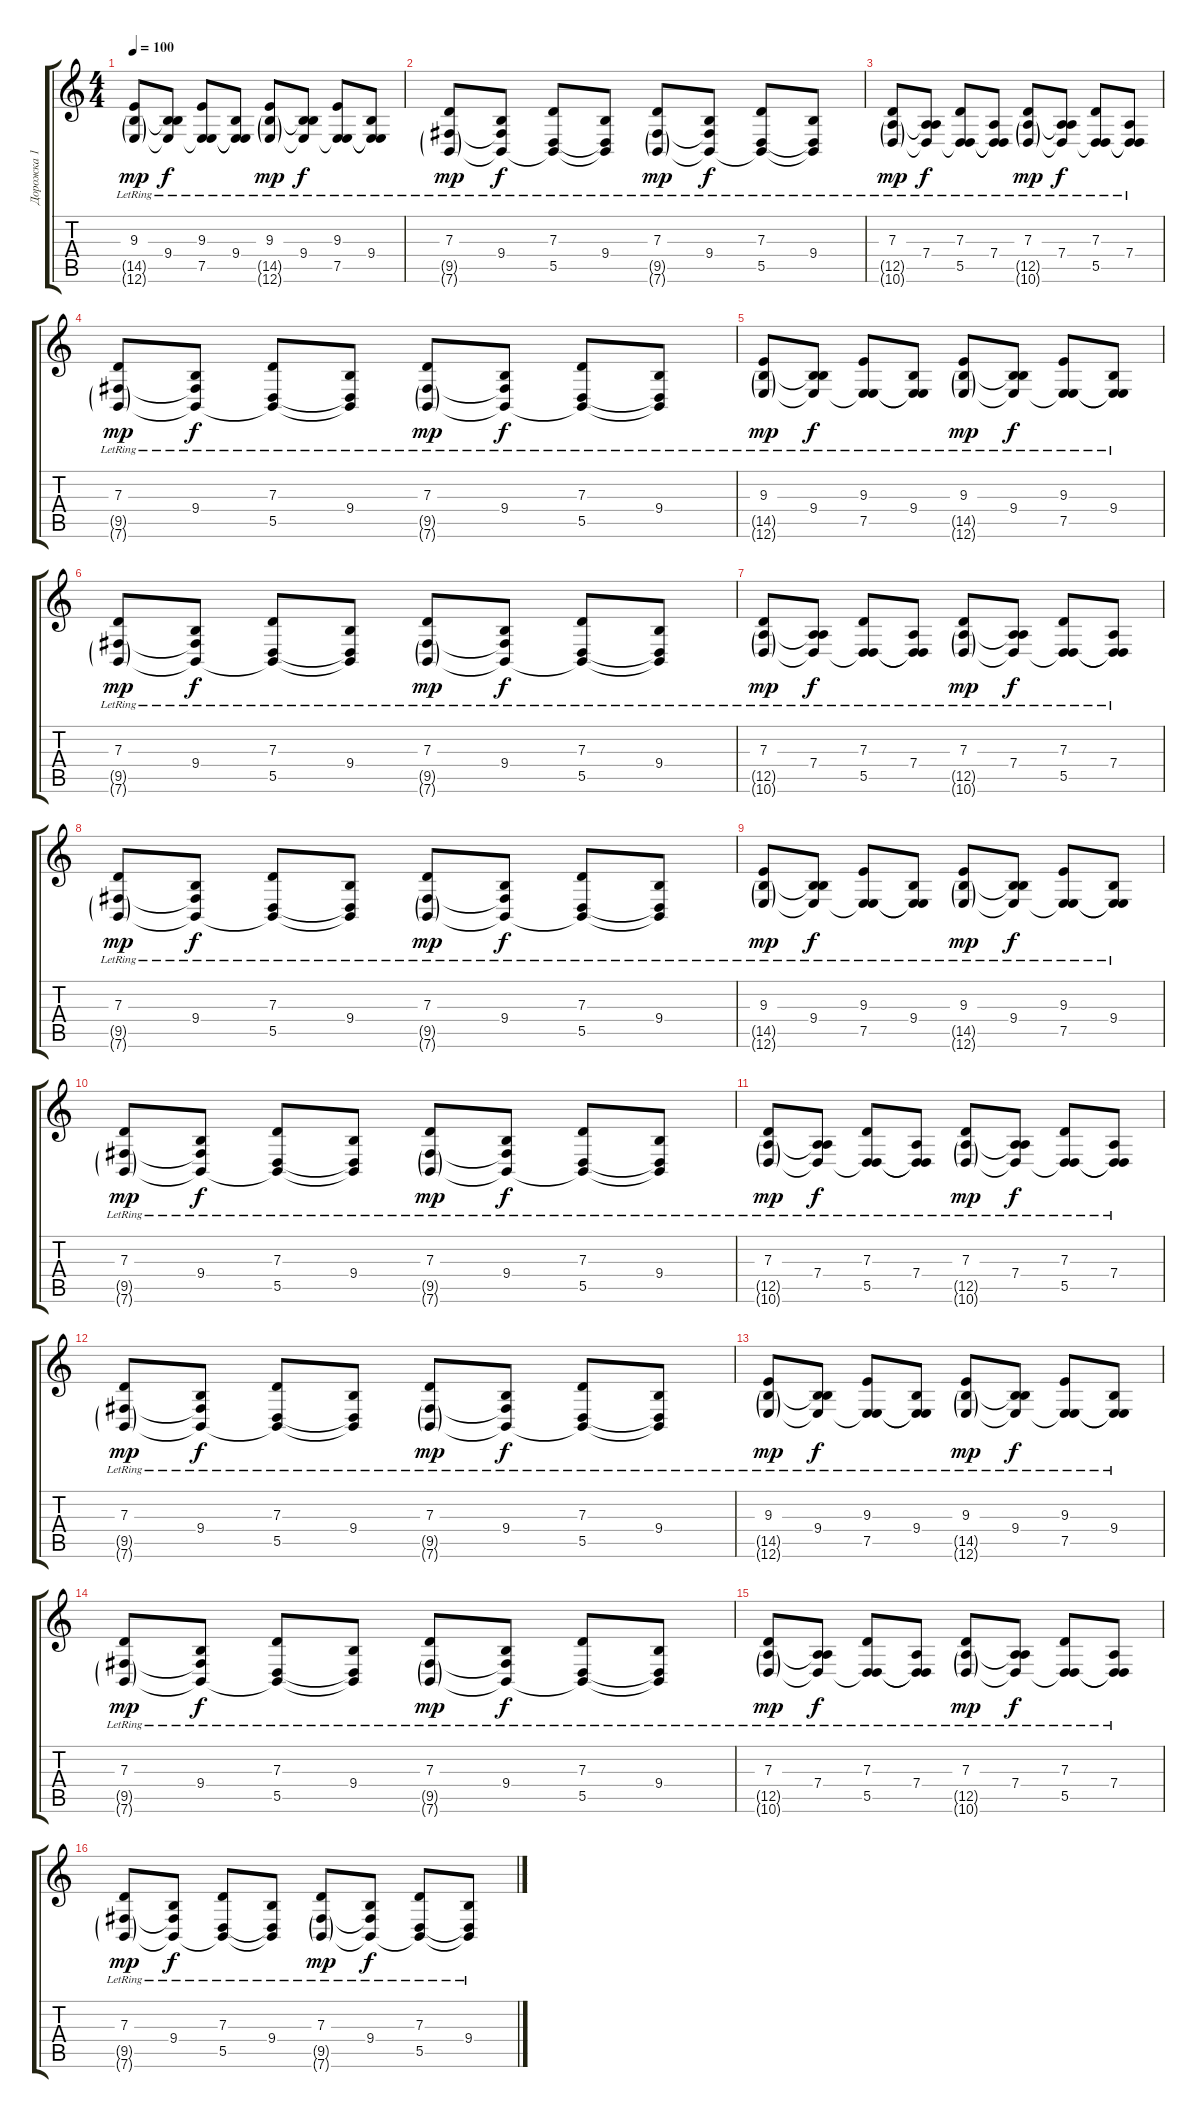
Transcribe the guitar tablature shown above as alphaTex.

\track ("Дорожка 1" "Дорожка 1") {instrument acousticgrandpiano}
\staff {score tabs}
\tuning (E4 B3 G3 D3 A2 E2) {hide}
\ts (4 4)
\tempo 100
\clef g2
\ks c
(9.3{lr} 14.5{g lr} 12.6{g lr}).8{dy mp} (9.4{lr} 14.5{t} 12.6{t}).8{dy f} (9.3{lr} 7.5{lr} 12.6{t}).8 (9.4{lr} 7.5{t} 12.6{t}).8 (9.3{lr} 14.5{g lr} 12.6{g lr}).8{dy mp} (9.4{lr} 14.5{t} 12.6{t}).8{dy f} (9.3{lr} 7.5{lr} 12.6{t}).8 (9.4{lr} 7.5{t} 12.6{t}).8 |
(7.3{lr} 9.5{g lr} 7.6{g lr}).8{dy mp} (9.4{lr} 9.5{t} 7.6{t}).8{dy f} (7.3{lr} 5.5 7.6{t}).8 (9.4{lr} 5.5{t} 7.6{t}).8 (7.3{lr} 9.5{g lr} 7.6{g lr}).8{dy mp} (9.4{lr} 9.5{t} 7.6{t}).8{dy f} (7.3{lr} 5.5 7.6{t}).8 (9.4{lr} 5.5{t} 7.6{t}).8 |
(7.3{lr} 12.5{g lr} 10.6{g lr}).8{dy mp} (7.4{lr} 12.5{t} 10.6{t}).8{dy f} (7.3{lr} 5.5 10.6{t}).8 (7.4{lr} 5.5{t} 10.6{t}).8 (7.3{lr} 12.5{g lr} 10.6{g lr}).8{dy mp} (7.4{lr} 12.5{t} 10.6{t}).8{dy f} (7.3{lr} 5.5 10.6{t}).8 (7.4{lr} 5.5{t} 10.6{t}).8 |
(7.3{lr} 9.5{g lr} 7.6{g lr}).8{dy mp} (9.4{lr} 9.5{t} 7.6{t}).8{dy f} (7.3{lr} 5.5 7.6{t}).8 (9.4{lr} 5.5{t} 7.6{t}).8 (7.3{lr} 9.5{g lr} 7.6{g lr}).8{dy mp} (9.4{lr} 9.5{t} 7.6{t}).8{dy f} (7.3{lr} 5.5 7.6{t}).8 (9.4{lr} 5.5{t} 7.6{t}).8 |
(9.3{lr} 14.5{g lr} 12.6{g lr}).8{dy mp} (9.4{lr} 14.5{t} 12.6{t}).8{dy f} (9.3{lr} 7.5{lr} 12.6{t}).8 (9.4{lr} 7.5{t} 12.6{t}).8 (9.3{lr} 14.5{g lr} 12.6{g lr}).8{dy mp} (9.4{lr} 14.5{t} 12.6{t}).8{dy f} (9.3{lr} 7.5{lr} 12.6{t}).8 (9.4{lr} 7.5{t} 12.6{t}).8 |
(7.3{lr} 9.5{g lr} 7.6{g lr}).8{dy mp} (9.4{lr} 9.5{t} 7.6{t}).8{dy f} (7.3{lr} 5.5 7.6{t}).8 (9.4{lr} 5.5{t} 7.6{t}).8 (7.3{lr} 9.5{g lr} 7.6{g lr}).8{dy mp} (9.4{lr} 9.5{t} 7.6{t}).8{dy f} (7.3{lr} 5.5 7.6{t}).8 (9.4{lr} 5.5{t} 7.6{t}).8 |
(7.3{lr} 12.5{g lr} 10.6{g lr}).8{dy mp} (7.4{lr} 12.5{t} 10.6{t}).8{dy f} (7.3{lr} 5.5 10.6{t}).8 (7.4{lr} 5.5{t} 10.6{t}).8 (7.3{lr} 12.5{g lr} 10.6{g lr}).8{dy mp} (7.4{lr} 12.5{t} 10.6{t}).8{dy f} (7.3{lr} 5.5 10.6{t}).8 (7.4{lr} 5.5{t} 10.6{t}).8 |
(7.3{lr} 9.5{g lr} 7.6{g lr}).8{dy mp} (9.4{lr} 9.5{t} 7.6{t}).8{dy f} (7.3{lr} 5.5 7.6{t}).8 (9.4{lr} 5.5{t} 7.6{t}).8 (7.3{lr} 9.5{g lr} 7.6{g lr}).8{dy mp} (9.4{lr} 9.5{t} 7.6{t}).8{dy f} (7.3{lr} 5.5 7.6{t}).8 (9.4{lr} 5.5{t} 7.6{t}).8 |
(9.3{lr} 14.5{g lr} 12.6{g lr}).8{dy mp} (9.4{lr} 14.5{t} 12.6{t}).8{dy f} (9.3{lr} 7.5{lr} 12.6{t}).8 (9.4{lr} 7.5{t} 12.6{t}).8 (9.3{lr} 14.5{g lr} 12.6{g lr}).8{dy mp} (9.4{lr} 14.5{t} 12.6{t}).8{dy f} (9.3{lr} 7.5{lr} 12.6{t}).8 (9.4{lr} 7.5{t} 12.6{t}).8 |
(7.3{lr} 9.5{g lr} 7.6{g lr}).8{dy mp} (9.4{lr} 9.5{t} 7.6{t}).8{dy f} (7.3{lr} 5.5 7.6{t}).8 (9.4{lr} 5.5{t} 7.6{t}).8 (7.3{lr} 9.5{g lr} 7.6{g lr}).8{dy mp} (9.4{lr} 9.5{t} 7.6{t}).8{dy f} (7.3{lr} 5.5 7.6{t}).8 (9.4{lr} 5.5{t} 7.6{t}).8 |
(7.3{lr} 12.5{g lr} 10.6{g lr}).8{dy mp} (7.4{lr} 12.5{t} 10.6{t}).8{dy f} (7.3{lr} 5.5 10.6{t}).8 (7.4{lr} 5.5{t} 10.6{t}).8 (7.3{lr} 12.5{g lr} 10.6{g lr}).8{dy mp} (7.4{lr} 12.5{t} 10.6{t}).8{dy f} (7.3{lr} 5.5 10.6{t}).8 (7.4{lr} 5.5{t} 10.6{t}).8 |
(7.3{lr} 9.5{g lr} 7.6{g lr}).8{dy mp} (9.4{lr} 9.5{t} 7.6{t}).8{dy f} (7.3{lr} 5.5 7.6{t}).8 (9.4{lr} 5.5{t} 7.6{t}).8 (7.3{lr} 9.5{g lr} 7.6{g lr}).8{dy mp} (9.4{lr} 9.5{t} 7.6{t}).8{dy f} (7.3{lr} 5.5 7.6{t}).8 (9.4{lr} 5.5{t} 7.6{t}).8 |
(9.3{lr} 14.5{g lr} 12.6{g lr}).8{dy mp} (9.4{lr} 14.5{t} 12.6{t}).8{dy f} (9.3{lr} 7.5{lr} 12.6{t}).8 (9.4{lr} 7.5{t} 12.6{t}).8 (9.3{lr} 14.5{g lr} 12.6{g lr}).8{dy mp} (9.4{lr} 14.5{t} 12.6{t}).8{dy f} (9.3{lr} 7.5{lr} 12.6{t}).8 (9.4{lr} 7.5{t} 12.6{t}).8 |
(7.3{lr} 9.5{g lr} 7.6{g lr}).8{dy mp} (9.4{lr} 9.5{t} 7.6{t}).8{dy f} (7.3{lr} 5.5 7.6{t}).8 (9.4{lr} 5.5{t} 7.6{t}).8 (7.3{lr} 9.5{g lr} 7.6{g lr}).8{dy mp} (9.4{lr} 9.5{t} 7.6{t}).8{dy f} (7.3{lr} 5.5 7.6{t}).8 (9.4{lr} 5.5{t} 7.6{t}).8 |
(7.3{lr} 12.5{g lr} 10.6{g lr}).8{dy mp} (7.4{lr} 12.5{t} 10.6{t}).8{dy f} (7.3{lr} 5.5 10.6{t}).8 (7.4{lr} 5.5{t} 10.6{t}).8 (7.3{lr} 12.5{g lr} 10.6{g lr}).8{dy mp} (7.4{lr} 12.5{t} 10.6{t}).8{dy f} (7.3{lr} 5.5 10.6{t}).8 (7.4{lr} 5.5{t} 10.6{t}).8 |
(7.3{lr} 9.5{g lr} 7.6{g lr}).8{dy mp} (9.4{lr} 9.5{t} 7.6{t}).8{dy f} (7.3{lr} 5.5 7.6{t}).8 (9.4{lr} 5.5{t} 7.6{t}).8 (7.3{lr} 9.5{g lr} 7.6{g lr}).8{dy mp} (9.4{lr} 9.5{t} 7.6{t}).8{dy f} (7.3{lr} 5.5 7.6{t}).8 (9.4{lr} 5.5{t} 7.6{t}).8
